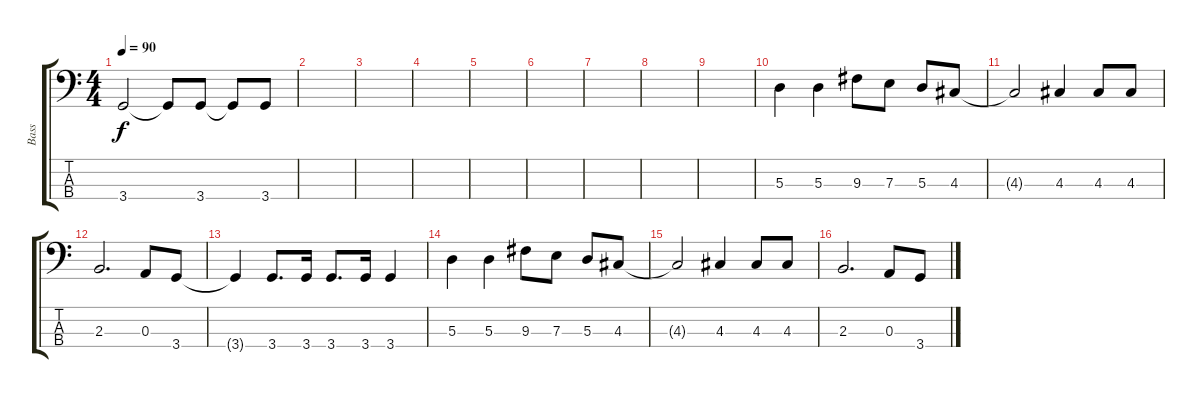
\track ("Bass" "Bass") {instrument electricbassfinger}
\staff {score tabs}
\tuning (G2 D2 A1 E1) {hide}
\ts (4 4)
\tempo 90
\clef f4
\ks c
3.4.2{dy f} 3.4{t}.8 3.4.8 3.4{t}.8 3.4.8 |
|
|
|
|
|
|
|
|
5.3.4 5.3.4 9.3.8 7.3.8 5.3.8 4.3.8 |
4.3{t}.2 4.3.4 4.3.8 4.3.8 |
2.3.2{d} 0.3.8 3.4.8 |
3.4{t}.4 3.4.8{d} 3.4.16 3.4.8{d} 3.4.16 3.4.4 |
5.3.4 5.3.4 9.3.8 7.3.8 5.3.8 4.3.8 |
4.3{t}.2 4.3.4 4.3.8 4.3.8 |
2.3.2{d} 0.3.8 3.4.8
